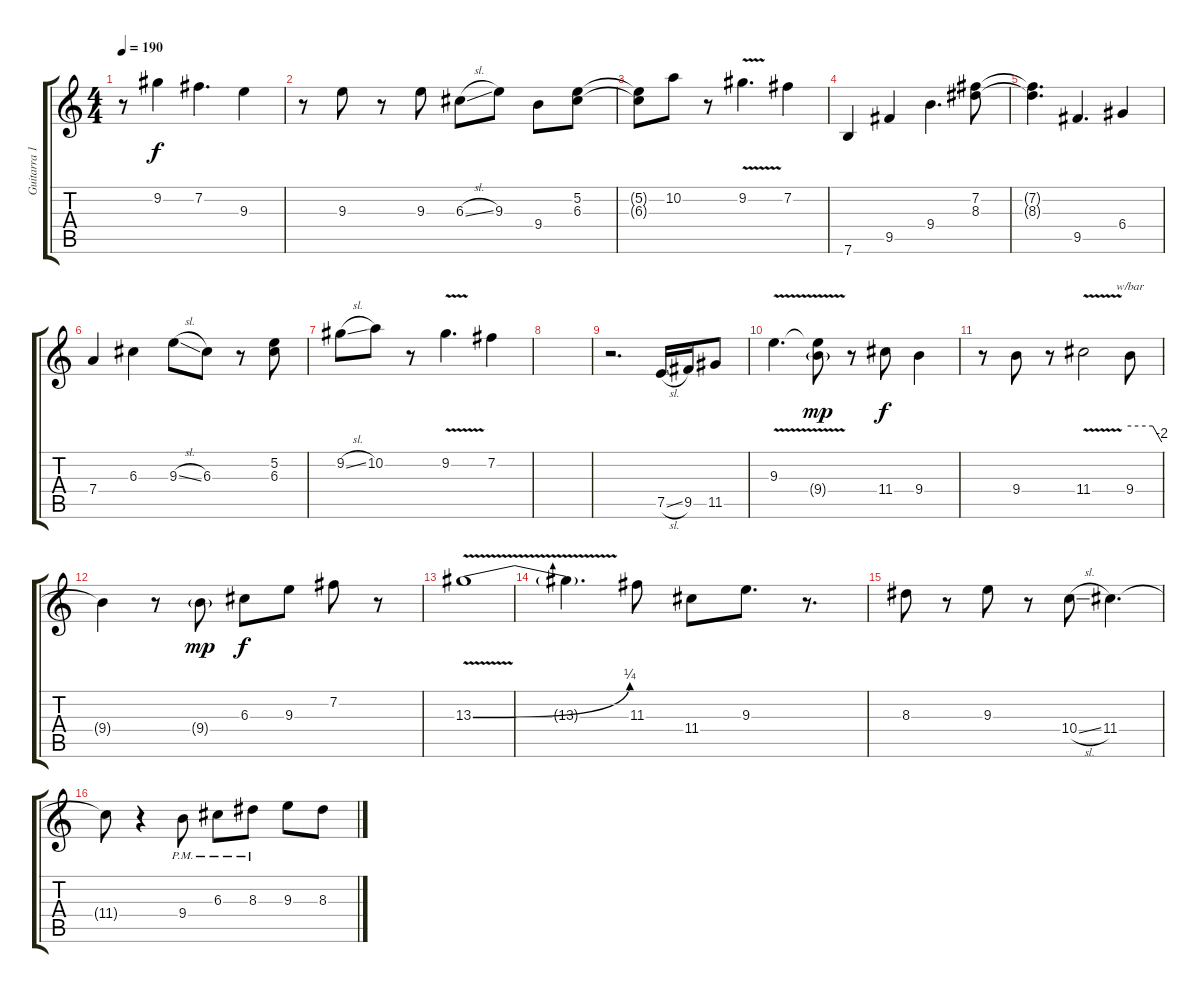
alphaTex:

\track ("Guitarra 1" "Guitarra 1") {instrument overdrivenguitar}
\staff {score tabs}
\tuning (E4 B3 G3 D3 A2 E2) {hide}
\ts (4 4)
\tempo 190
\clef g2
\ks c
r.8{dy f} 9.2.4 7.2.4{d} 9.3.4 |
r.8 9.3.8 r.8 9.3.8 6.3{sl}.8 9.3.8 9.4.8 (5.2 6.3).8 |
(5.2{t} 6.3{t}).8 10.2.8 r.8 9.2{v}.4{d} 7.2.4 |
7.6.4 9.5.4 9.4.4{d} (7.2 8.3).8 |
(7.2{t} 8.3{t}).4{d} 9.5.4{d} 6.4.4 |
7.4.4 6.3.4 9.3{sl}.8 6.3.8 r.8 (5.2 6.3).8 |
9.2{sl}.8 10.2.8 r.8 9.2{v}.4{d} 7.2.4 |
|
r.2{d} 7.5{sl}.16 9.5.16 11.5.8 |
9.3{v}.4{d} (9.3{t} 9.4{g}).8{dy mp} r.8 11.4.8{dy f} 9.4.4 |
r.8 9.4.8 r.8 11.4{v}.2 9.4.8{tbe (custom default 0 0 43 0 60 -8)} |
9.4{t}.4 r.8 9.4{g}.8{dy mp} 6.3.8{dy f} 9.3.8 7.2.8 r.8 |
13.3{be (bend 0 0 60 1) v}.1 |
13.3{t}.4{d} 11.3.8 11.4.8 9.3.8{d} r.8{d} |
8.3.8 r.8 9.3.8 r.8 10.4{sl}.8 11.4.4{d} |
11.4{t}.8 r.4 9.4{pm}.8 6.3{pm}.8 8.3{pm}.8 9.3.8 8.3.8
